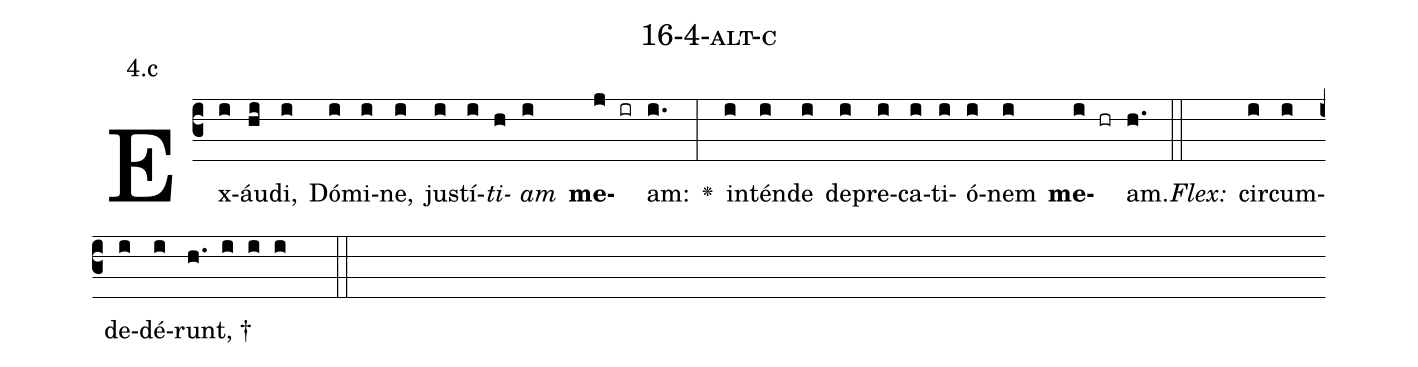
name: 16-4-alt-c;
annotation: 4.c;
%%
(c3)Ex(i)áu(hi)di,(i) Dó(i)mi(i)ne,(i) jus(i)tí(i)<i>ti</i>(h)<i>am</i>(i) <b>me</b>(j ir)am:(i.) <v>\greheightstar</v>(:) in(i)tén(i)de(i) de(i)pre(i)ca(i)ti(i)ó(i)nem(i) <b>me</b>(i hr)am.(h.) (::)
<i>Flex:</i>()  cir(i)cum(i)de(i)dé(i)runt, †(h. i i i  ::)

%E(i) u(i) o(i) u(i) a(i) e.(h.) (::)
